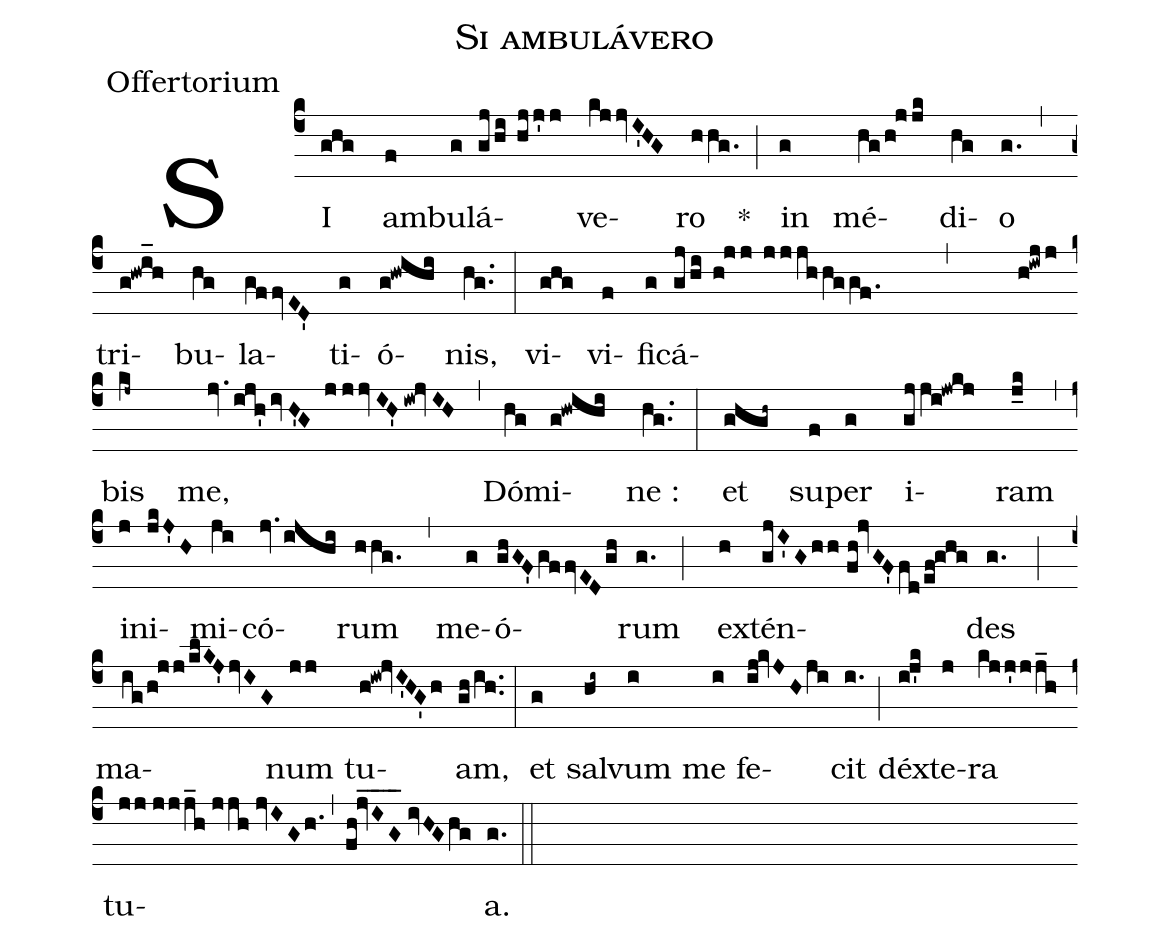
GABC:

name:Si ambulávero;
office-part:Offertorium;
%%
(c4) SI(ghg) am(f)bu(g)lá(gj!/hi!//hjj'j)ve(kjjvI'HG)ro(hhg.) *(;)
in(g) mé(hg!/h!jjk)di(hg)o(g.) (,)
tri(g!hwi_h)bu(hg)la(gffvED')ti(g)ó(g!hwihi)nis,(hg..) (:)
vi(ghg)vi(f)fi(g)cá(gj!/hi!//h!jj//jjjhhggf.,h!iwjj)bis(kj~) me,(jv.ijh'ivH'G//jj/jvIH'iw!jvIH) (,)
Dó(hg)mi(g!hwihi)ne :(hg..) (:)
et(ghgh~) su(f)per(g) i(gjji!jwkj)ram(j_k) (,z) in(j)i(jkJ'H)mi(ji)có(jv.ijhi)rum(hhg.!/) (,!/) me(g)ó(ghGF'gffvEDgh)rum(g.!/) (;!/) ex(h)tén(gjI'Ghh//fh!jvGF'fd!/ef!ghg)des(g.!/) (;!/) ma(ig!/h!jj!/klKJ'jvIG)num(jj) tu(h!iw!jvI'HG'h)am,(gh!/ih..) (:)
et(g) sal(hi~)vum(i) me(i) fe(ij!kvJHji)cit(i.) (;)
déx(i!j'k)te(j)ra(kjj'jj_h) tu(jj!//jjj_h//jjh!//jvIGh.,fh!jv_I_G_!//ivHGhg)a.(g.) (::)
